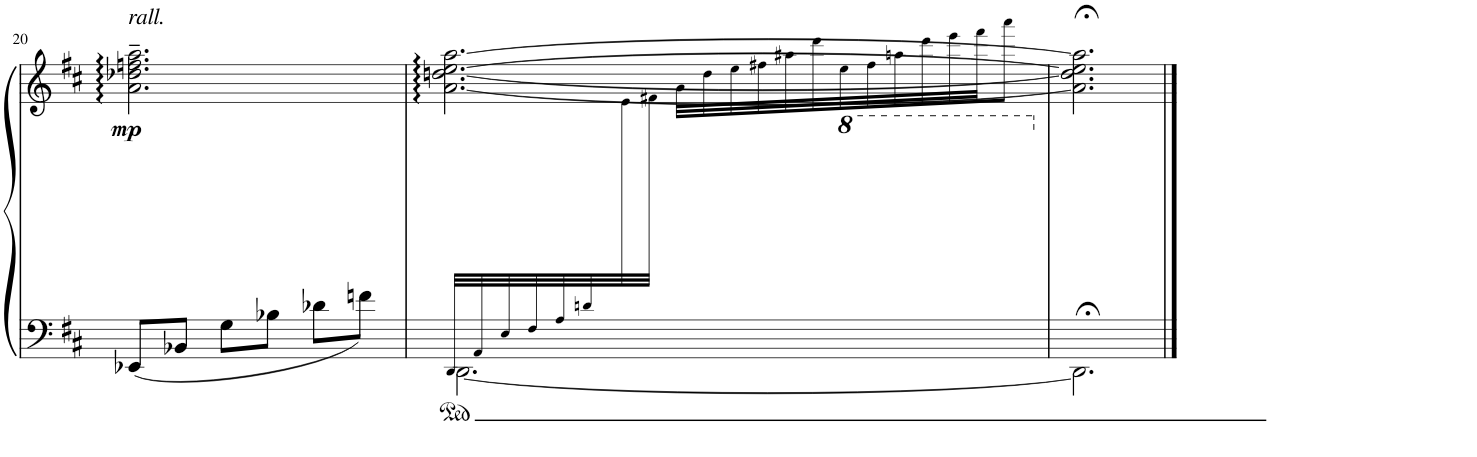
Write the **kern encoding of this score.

**kern	**kern	**dynam
*part1	*part1	*part1
*staff2	*staff1	*staff1/2
*I"Piano	*	*
*I'Pno	*	*
!!LO:PB:g=z
*clefF4	*clefG2	*
*k[f#c#]	*k[f#c#]	*
*M3/4	*M3/4	*
=20	=20	=20
!	!LO:TX:a:i:t=rall.	!
!	!	!LO:DY:b
8EE-X/L	2.a\~ 2.dd-X\~ 2.ffn\~ 2.aa\~	mp
8BB-X/J	.	.
8G\L	.	.
8B-X\J	.	.
8d-X\L	.	.
8fn\J	.	.
=21	=21	=21
*^	*^	*
[<2.DD\	32DD!/LLL	[2.a\ [2.ddn\ [2.ee\ [2.aa\	8.ryy	.
.	32AA!/	.	.	.
.	32E!/	.	.	.
.	32F#!/	.	.	.
.	32A!/	.	.	.
.	32dn!/	.	.	.
.	2ryy	.	32e!\	.
.	.	.	32f#X!\JJJ	.
.	.	.	32a!\LLL	.
.	.	.	32dd!\	.
.	.	.	32ee!\	.
.	.	.	32ff#X!\	.
.	.	.	32aa#X!\	.
.	.	.	32ddd!\	.
.	.	.	32eee!\	.
.	.	.	32fff#!\	.
.	.	.	32aaan!\	.
.	.	.	32dddd!\	.
.	.	.	32eeee!\	.
.	.	.	32ffff#!\JJ	.
!	!	!	!LO:TX:a:t=͡	!
.	.	.	8aaaa!\J	.
.	16ryy	.	.	.
*v	*v	*	*	*
*	*v	*v	*
=22	=22	=22
2.DD;<\]	2.a\];< 2.dd\];< 2.ee\];< 2.aa\];<	.
==	==	==
*-	*-	*-
